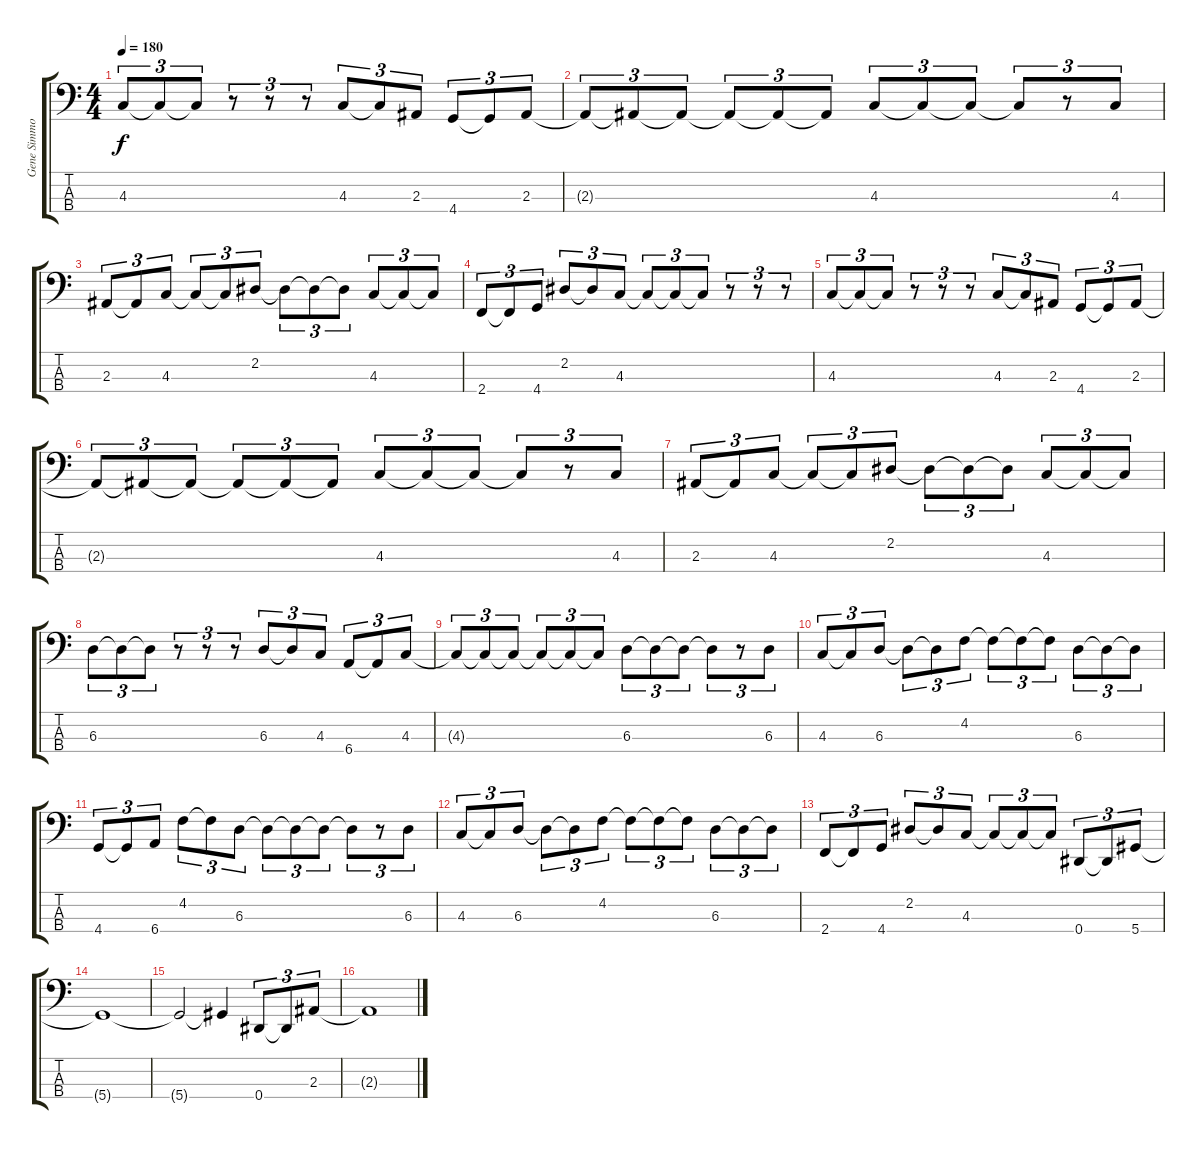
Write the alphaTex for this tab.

\track ("Gene Simmons" "Gene Simmo") {instrument electricbasspick}
\staff {score tabs}
\tuning (Gb2 Db2 Ab1 Eb1) {hide}
\ts (4 4)
\tempo 180
\clef f4
\ks c
4.3.8{tu (3 2) dy f} 4.3{t}.8{tu (3 2)} 4.3{t}.8{tu (3 2)} r.8{tu (3 2)} r.8{tu (3 2)} r.8{tu (3 2)} 4.3.8{tu (3 2)} 4.3{t}.8{tu (3 2)} 2.3.8{tu (3 2)} 4.4.8{tu (3 2)} 4.4{t}.8{tu (3 2)} 2.3.8{tu (3 2)} |
2.3{t}.8{tu (3 2)} 2.3{t}.8{tu (3 2)} 2.3{t}.8{tu (3 2)} 2.3{t}.8{tu (3 2)} 2.3{t}.8{tu (3 2)} 2.3{t}.8{tu (3 2)} 4.3.8{tu (3 2)} 4.3{t}.8{tu (3 2)} 4.3{t}.8{tu (3 2)} 4.3{t}.8{tu (3 2)} r.8{tu (3 2)} 4.3.8{tu (3 2)} |
2.3.8{tu (3 2)} 2.3{t}.8{tu (3 2)} 4.3.8{tu (3 2)} 4.3{t}.8{tu (3 2)} 4.3{t}.8{tu (3 2)} 2.2.8{tu (3 2)} 2.2{t}.8{tu (3 2)} 2.2{t}.8{tu (3 2)} 2.2{t}.8{tu (3 2)} 4.3.8{tu (3 2)} 4.3{t}.8{tu (3 2)} 4.3{t}.8{tu (3 2)} |
2.4.8{tu (3 2)} 2.4{t}.8{tu (3 2)} 4.4.8{tu (3 2)} 2.2.8{tu (3 2)} 2.2{t}.8{tu (3 2)} 4.3.8{tu (3 2)} 4.3{t}.8{tu (3 2)} 4.3{t}.8{tu (3 2)} 4.3{t}.8{tu (3 2)} r.8{tu (3 2)} r.8{tu (3 2)} r.8{tu (3 2)} |
4.3.8{tu (3 2)} 4.3{t}.8{tu (3 2)} 4.3{t}.8{tu (3 2)} r.8{tu (3 2)} r.8{tu (3 2)} r.8{tu (3 2)} 4.3.8{tu (3 2)} 4.3{t}.8{tu (3 2)} 2.3.8{tu (3 2)} 4.4.8{tu (3 2)} 4.4{t}.8{tu (3 2)} 2.3.8{tu (3 2)} |
2.3{t}.8{tu (3 2)} 2.3{t}.8{tu (3 2)} 2.3{t}.8{tu (3 2)} 2.3{t}.8{tu (3 2)} 2.3{t}.8{tu (3 2)} 2.3{t}.8{tu (3 2)} 4.3.8{tu (3 2)} 4.3{t}.8{tu (3 2)} 4.3{t}.8{tu (3 2)} 4.3{t}.8{tu (3 2)} r.8{tu (3 2)} 4.3.8{tu (3 2)} |
2.3.8{tu (3 2)} 2.3{t}.8{tu (3 2)} 4.3.8{tu (3 2)} 4.3{t}.8{tu (3 2)} 4.3{t}.8{tu (3 2)} 2.2.8{tu (3 2)} 2.2{t}.8{tu (3 2)} 2.2{t}.8{tu (3 2)} 2.2{t}.8{tu (3 2)} 4.3.8{tu (3 2)} 4.3{t}.8{tu (3 2)} 4.3{t}.8{tu (3 2)} |
6.3.8{tu (3 2)} 6.3{t}.8{tu (3 2)} 6.3{t}.8{tu (3 2)} r.8{tu (3 2)} r.8{tu (3 2)} r.8{tu (3 2)} 6.3.8{tu (3 2)} 6.3{t}.8{tu (3 2)} 4.3.8{tu (3 2)} 6.4.8{tu (3 2)} 6.4{t}.8{tu (3 2)} 4.3.8{tu (3 2)} |
4.3{t}.8{tu (3 2)} 4.3{t}.8{tu (3 2)} 4.3{t}.8{tu (3 2)} 4.3{t}.8{tu (3 2)} 4.3{t}.8{tu (3 2)} 4.3{t}.8{tu (3 2)} 6.3.8{tu (3 2)} 6.3{t}.8{tu (3 2)} 6.3{t}.8{tu (3 2)} 6.3{t}.8{tu (3 2)} r.8{tu (3 2)} 6.3.8{tu (3 2)} |
4.3.8{tu (3 2)} 4.3{t}.8{tu (3 2)} 6.3.8{tu (3 2)} 6.3{t}.8{tu (3 2)} 6.3{t}.8{tu (3 2)} 4.2.8{tu (3 2)} 4.2{t}.8{tu (3 2)} 4.2{t}.8{tu (3 2)} 4.2{t}.8{tu (3 2)} 6.3.8{tu (3 2)} 6.3{t}.8{tu (3 2)} 6.3{t}.8{tu (3 2)} |
4.4.8{tu (3 2)} 4.4{t}.8{tu (3 2)} 6.4.8{tu (3 2)} 4.2.8{tu (3 2)} 4.2{t}.8{tu (3 2)} 6.3.8{tu (3 2)} 6.3{t}.8{tu (3 2)} 6.3{t}.8{tu (3 2)} 6.3{t}.8{tu (3 2)} 6.3{t}.8{tu (3 2)} r.8{tu (3 2)} 6.3.8{tu (3 2)} |
4.3.8{tu (3 2)} 4.3{t}.8{tu (3 2)} 6.3.8{tu (3 2)} 6.3{t}.8{tu (3 2)} 6.3{t}.8{tu (3 2)} 4.2.8{tu (3 2)} 4.2{t}.8{tu (3 2)} 4.2{t}.8{tu (3 2)} 4.2{t}.8{tu (3 2)} 6.3.8{tu (3 2)} 6.3{t}.8{tu (3 2)} 6.3{t}.8{tu (3 2)} |
2.4.8{tu (3 2)} 2.4{t}.8{tu (3 2)} 4.4.8{tu (3 2)} 2.2.8{tu (3 2)} 2.2{t}.8{tu (3 2)} 4.3.8{tu (3 2)} 4.3{t}.8{tu (3 2)} 4.3{t}.8{tu (3 2)} 4.3{t}.8{tu (3 2)} 0.4.8{tu (3 2)} 0.4{t}.8{tu (3 2)} 5.4.8{tu (3 2)} |
5.4{t}.1 |
5.4{t}.2 5.4{t}.4 0.4.8{tu (3 2)} 0.4{t}.8{tu (3 2)} 2.3.8{tu (3 2)} |
2.3{t}.1
